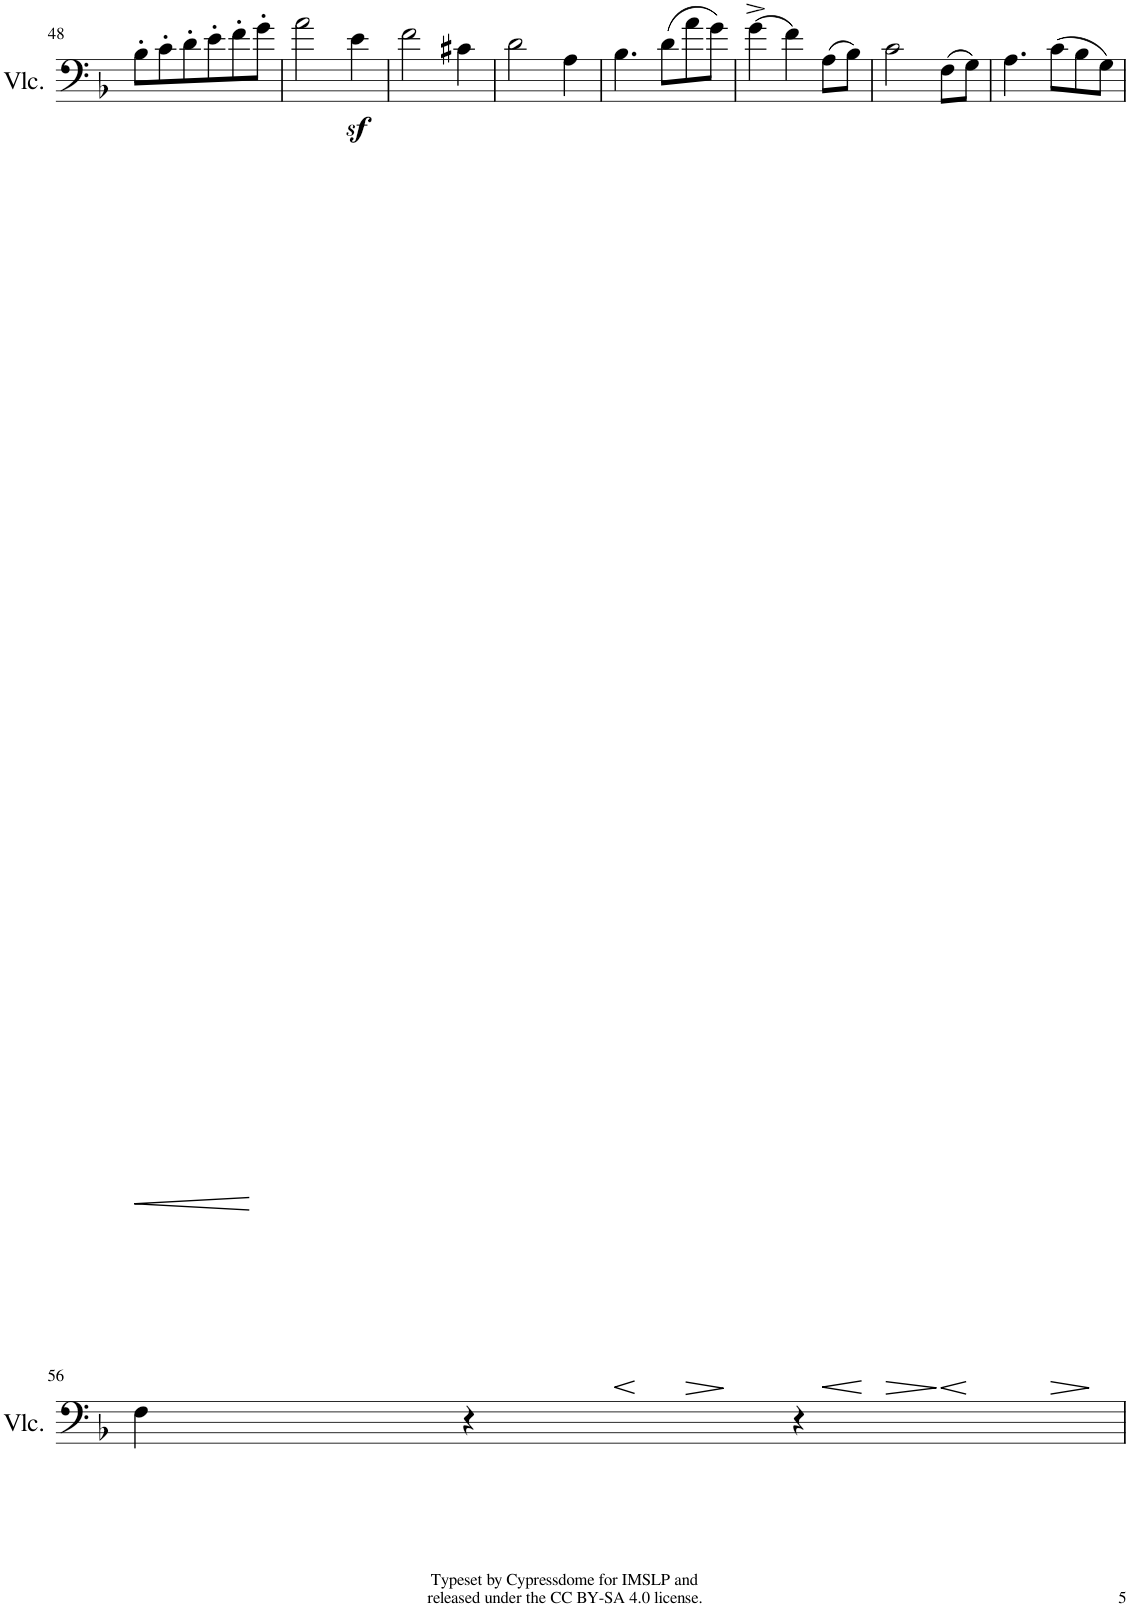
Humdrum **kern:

**kern	**dynam
*part1	*part1
*staff1	*staff1
*I"Violoncello	*
*I'Vlc.	*
!!LO:PB:g=z
*clefF4	*
*k[b-]	*
*M3/4	*
=48	=48
!	!LO:HP:b
8B-'\L	<
8c'\	.
8d'\	.
8e'\	.
8f'\	.
8g'\J	[
=49	=49
2az<\	.
4e\	.
=50	=50
2f\	.
4c#X\	.
=51	=51
2d\	.
4A\	.
=52	=52
!	!LO:HP:b
4.B-\	<
(8d\L	[
!	!LO:HP:b
8a\	>
8g\J)	]
=53	=53
(4g^\	.
4f\)	.
!	!LO:HP:b
(8A\L	<
8B-\J)	[
=54	=54
!	!LO:HP:b
2c\	>
!	!LO:HP:n=1:b
(8F\L	] <
8G\J)	.
.	[
=55	=55
4.A\	.
!	!LO:HP:b
(8c\L	>
8B-\	.
8G\J)	]
!!LO:LB:g=z
=56	=56
4F\	.
4r	.
4r	.
=	=
*-	*-
